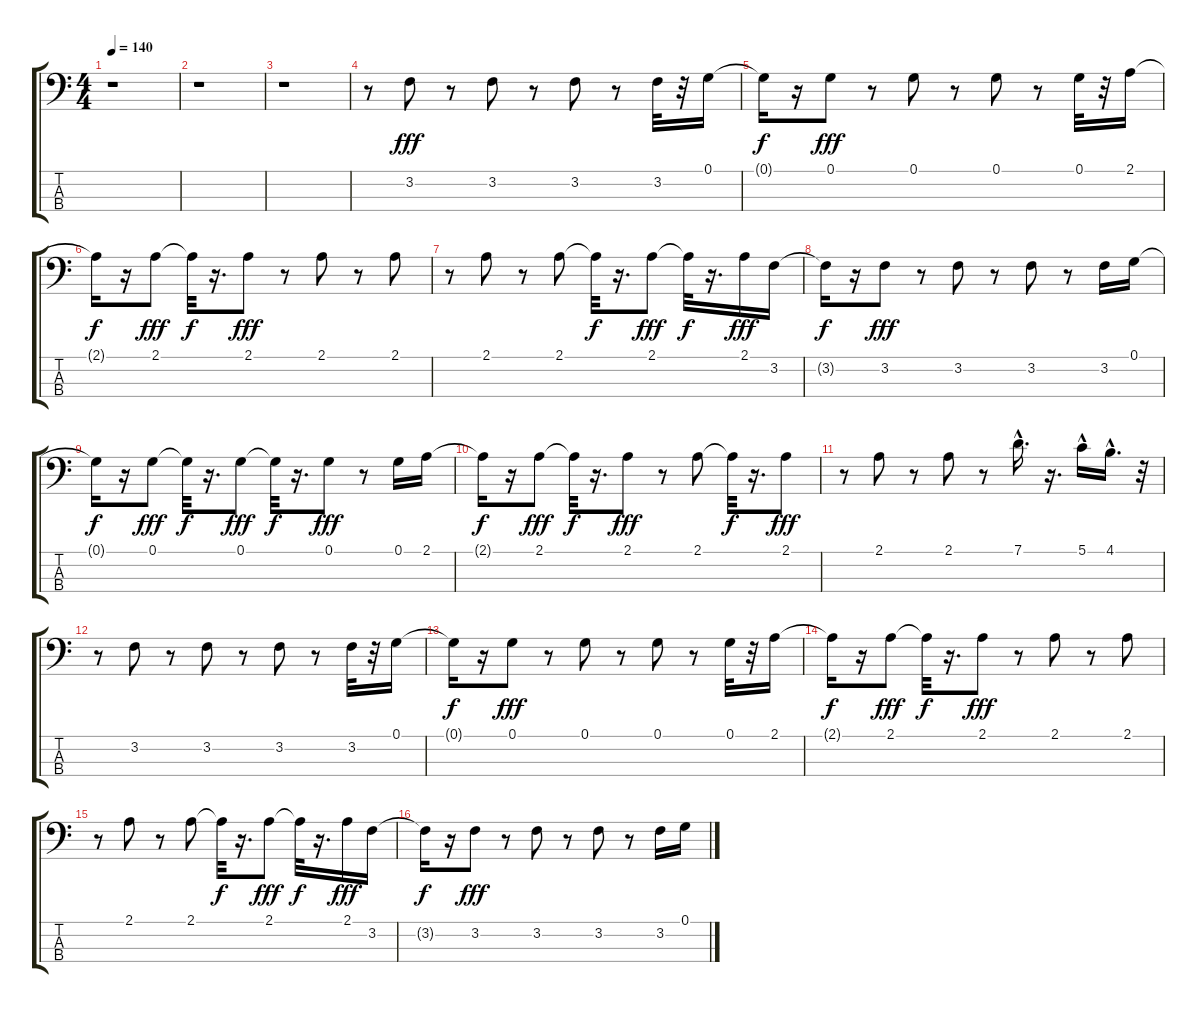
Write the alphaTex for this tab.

\track "" {instrument synthbass2}
\staff {score tabs}
\tuning (G2 D2 A1 E1) {hide}
\ts (4 4)
\tempo 140
\clef f4
\ks c
r.1{dy fff} |
r.1 |
r.1 |
r.8 3.2.8 r.8 3.2.8 r.8 3.2.8 r.8 3.2.32 r.32 0.1.16 |
0.1{t}.16{dy f} r.16 0.1.8{dy fff} r.8 0.1.8 r.8 0.1.8 r.8 0.1.32 r.32 2.1.16 |
2.1{t}.16{dy f} r.16 2.1.8{dy fff} 2.1{t}.32{dy f} r.16{d} 2.1.8{dy fff} r.8 2.1.8 r.8 2.1.8 |
r.8 2.1.8 r.8 2.1.8 2.1{t}.32{dy f} r.16{d} 2.1.8{dy fff} 2.1{t}.32{dy f} r.16{d} 2.1.16{dy fff} 3.2.16 |
3.2{t}.16{dy f} r.16 3.2.8{dy fff} r.8 3.2.8 r.8 3.2.8 r.8 3.2.16 0.1.16 |
0.1{t}.16{dy f} r.16 0.1.8{dy fff} 0.1{t}.32{dy f} r.16{d} 0.1.8{dy fff} 0.1{t}.32{dy f} r.16{d} 0.1.8{dy fff} r.8 0.1.16 2.1.16 |
2.1{t}.16{dy f} r.16 2.1.8{dy fff} 2.1{t}.32{dy f} r.16{d} 2.1.8{dy fff} r.8 2.1.8 2.1{t}.32{dy f} r.16{d} 2.1.8{dy fff} |
r.8 2.1.8 r.8 2.1.8 r.8 7.1{hac}.16{d} r.16{d} 5.1{hac}.16 4.1{hac}.16{d} r.32 |
r.8 3.2.8 r.8 3.2.8 r.8 3.2.8 r.8 3.2.32 r.32 0.1.16 |
0.1{t}.16{dy f} r.16 0.1.8{dy fff} r.8 0.1.8 r.8 0.1.8 r.8 0.1.32 r.32 2.1.16 |
2.1{t}.16{dy f} r.16 2.1.8{dy fff} 2.1{t}.32{dy f} r.16{d} 2.1.8{dy fff} r.8 2.1.8 r.8 2.1.8 |
r.8 2.1.8 r.8 2.1.8 2.1{t}.32{dy f} r.16{d} 2.1.8{dy fff} 2.1{t}.32{dy f} r.16{d} 2.1.16{dy fff} 3.2.16 |
3.2{t}.16{dy f} r.16 3.2.8{dy fff} r.8 3.2.8 r.8 3.2.8 r.8 3.2.16 0.1.16
